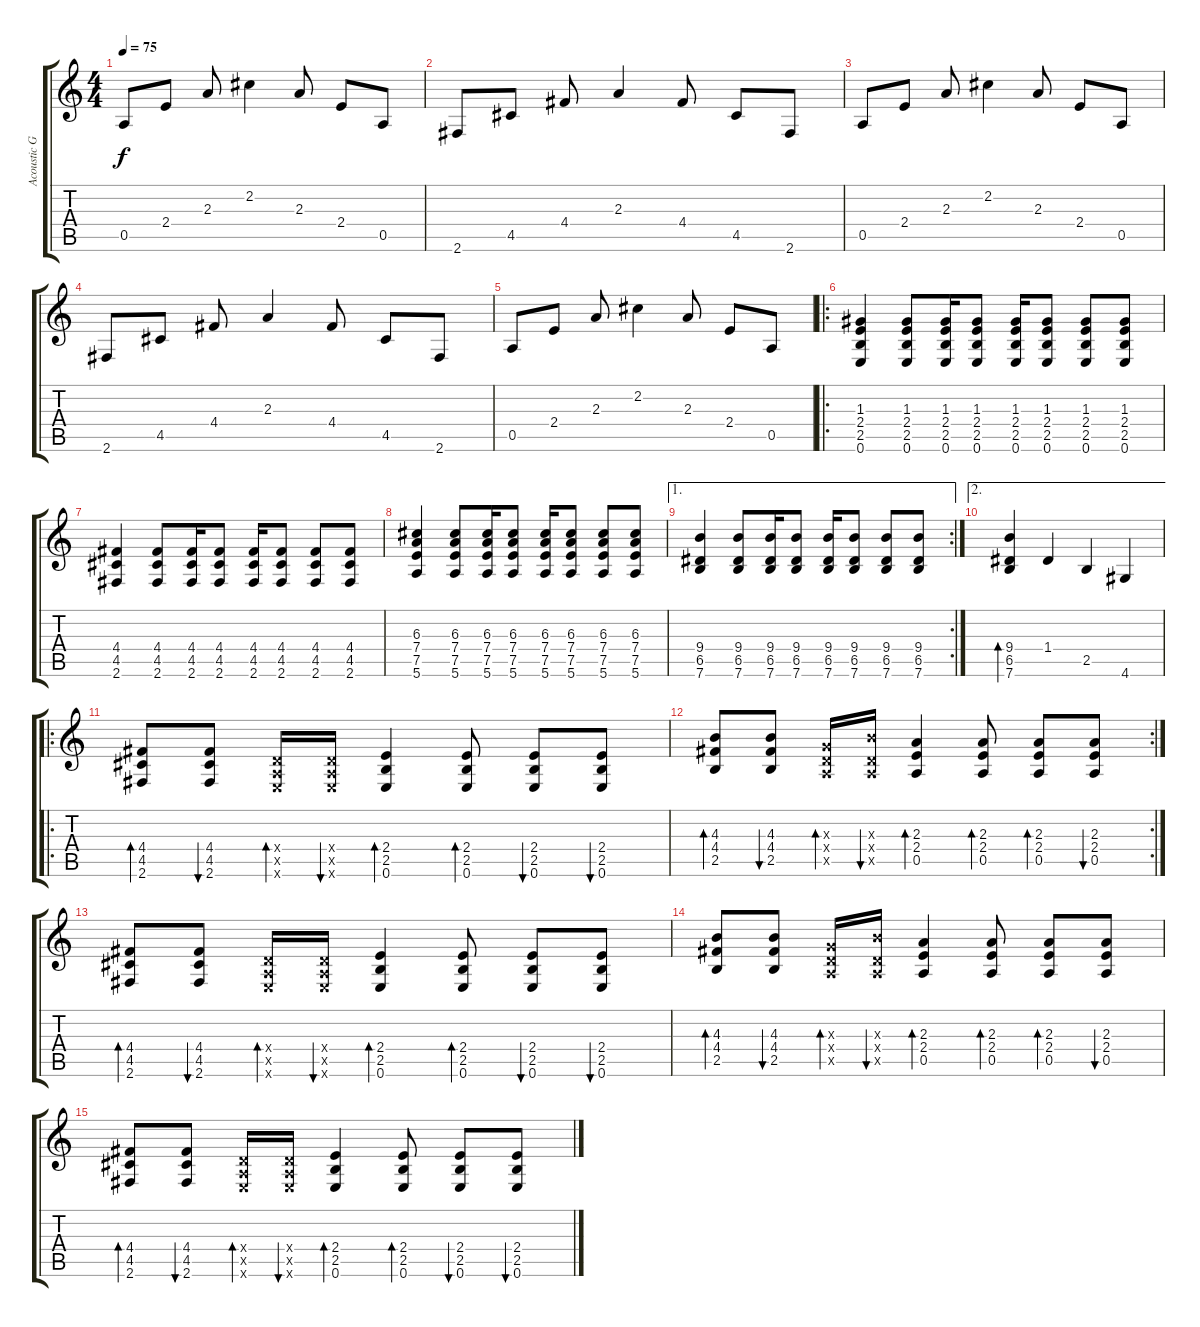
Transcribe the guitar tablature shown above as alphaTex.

\track ("Acoustic Guitar" "Acoustic G") {instrument acousticguitarsteel}
\staff {score tabs}
\tuning (E4 B3 G3 D3 A2 E2) {hide}
\ts (4 4)
\tempo 75
\clef g2
\ks c
0.5.8{dy f} 2.4.8 2.3.8 2.2.4 2.3.8 2.4.8 0.5.8 |
2.6.8 4.5.8 4.4.8 2.3.4 4.4.8 4.5.8 2.6.8 |
0.5.8 2.4.8 2.3.8 2.2.4 2.3.8 2.4.8 0.5.8 |
2.6.8 4.5.8 4.4.8 2.3.4 4.4.8 4.5.8 2.6.8 |
0.5.8 2.4.8 2.3.8 2.2.4 2.3.8 2.4.8 0.5.8 |
\ro
(1.3 2.4 2.5 0.6).4 (1.3 2.4 2.5 0.6).8 (1.3 2.4 2.5 0.6).16 (1.3 2.4 2.5 0.6).8 (1.3 2.4 2.5 0.6).16 (1.3 2.4 2.5 0.6).8 (1.3 2.4 2.5 0.6).8 (1.3 2.4 2.5 0.6).8 |
(4.4 4.5 2.6).4 (4.4 4.5 2.6).8 (4.4 4.5 2.6).16 (4.4 4.5 2.6).8 (4.4 4.5 2.6).16 (4.4 4.5 2.6).8 (4.4 4.5 2.6).8 (4.4 4.5 2.6).8 |
(6.3 7.4 7.5 5.6).4 (6.3 7.4 7.5 5.6).8 (6.3 7.4 7.5 5.6).16 (6.3 7.4 7.5 5.6).8 (6.3 7.4 7.5 5.6).16 (6.3 7.4 7.5 5.6).8 (6.3 7.4 7.5 5.6).8 (6.3 7.4 7.5 5.6).8 |
\ae 1
\rc 2
(9.4 6.5 7.6).4 (9.4 6.5 7.6).8 (9.4 6.5 7.6).16 (9.4 6.5 7.6).8 (9.4 6.5 7.6).16 (9.4 6.5 7.6).8 (9.4 6.5 7.6).8 (9.4 6.5 7.6).8 |
\ae 2
(9.4 6.5 7.6).4{bd 480} 1.4.4 2.5.4 4.6.4 |
\ro
(4.4 4.5 2.6).8{bd 120} (4.4 4.5 2.6).8{bu 120} (0.4{x} 0.5{x} 0.6{x}).16{bd 60} (0.4{x} 0.5{x} 0.6{x}).16{bu 60} (2.4 2.5 0.6).4{bd 240} (2.4 2.5 0.6).8{bd 240} (2.4 2.5 0.6).8{bu 120} (2.4 2.5 0.6).8{bu 120} |
\rc 2
(4.3 4.4 2.5).8{bd 120} (4.3 4.4 2.5).8{bu 120} (0.3{x} 0.4{x} 0.5{x}).16{bd 60} (4.3{x} 0.4{x} 0.5{x}).16{bu 60} (2.3 2.4 0.5).4{bd 120} (2.3 2.4 0.5).8{bd 120} (2.3 2.4 0.5).8{bd 120} (2.3 2.4 0.5).8{bu 120} |
(4.4 4.5 2.6).8{bd 120} (4.4 4.5 2.6).8{bu 120} (0.4{x} 0.5{x} 0.6{x}).16{bd 60} (0.4{x} 0.5{x} 0.6{x}).16{bu 60} (2.4 2.5 0.6).4{bd 240} (2.4 2.5 0.6).8{bd 240} (2.4 2.5 0.6).8{bu 120} (2.4 2.5 0.6).8{bu 120} |
(4.3 4.4 2.5).8{bd 120} (4.3 4.4 2.5).8{bu 120} (0.3{x} 0.4{x} 0.5{x}).16{bd 60} (4.3{x} 0.4{x} 0.5{x}).16{bu 60} (2.3 2.4 0.5).4{bd 120} (2.3 2.4 0.5).8{bd 120} (2.3 2.4 0.5).8{bd 120} (2.3 2.4 0.5).8{bu 120} |
(4.4 4.5 2.6).8{bd 120} (4.4 4.5 2.6).8{bu 120} (0.4{x} 0.5{x} 0.6{x}).16{bd 60} (0.4{x} 0.5{x} 0.6{x}).16{bu 60} (2.4 2.5 0.6).4{bd 240} (2.4 2.5 0.6).8{bd 240} (2.4 2.5 0.6).8{bu 120} (2.4 2.5 0.6).8{bu 120}
